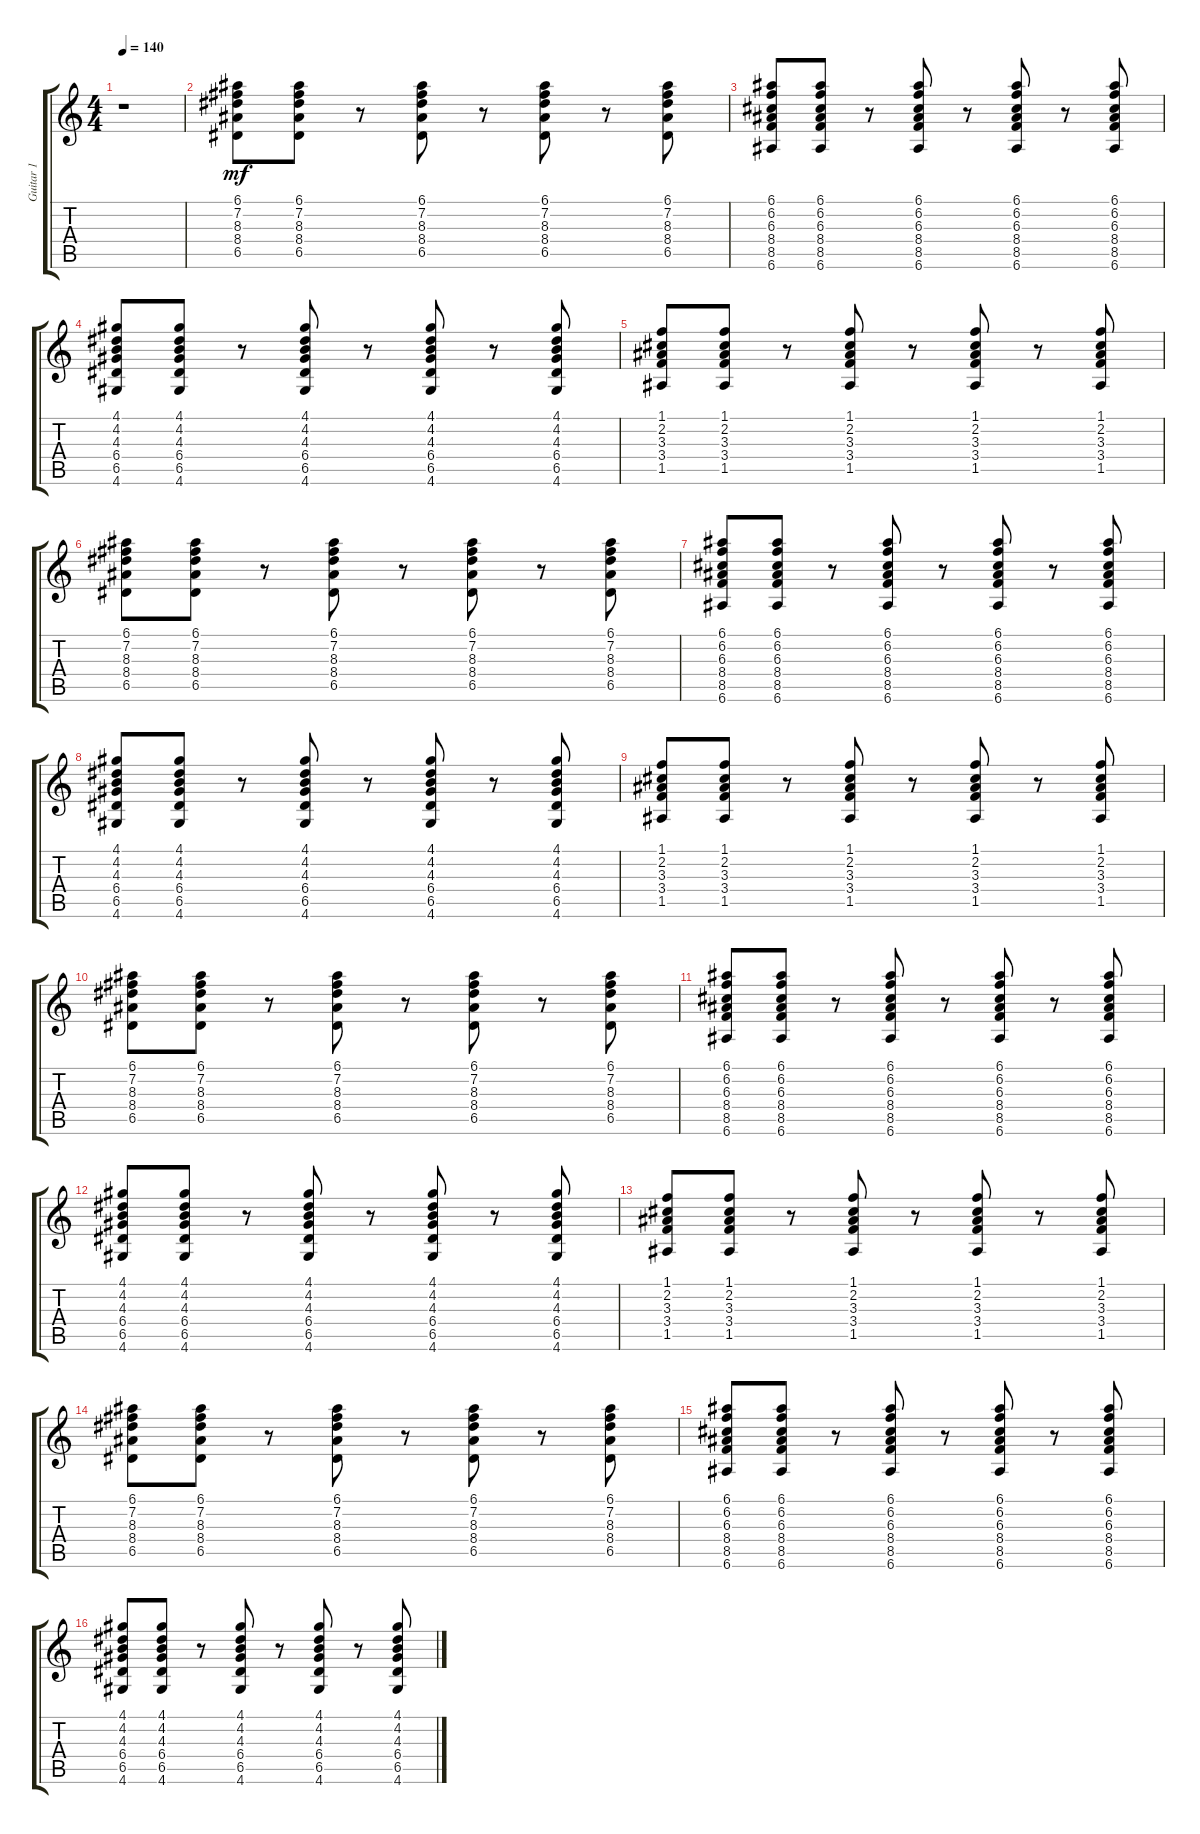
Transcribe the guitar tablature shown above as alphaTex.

\track ("Guitar 1" "Guitar 1") {instrument acousticguitarnylon}
\staff {score tabs}
\tuning (E4 B3 G3 D3 A2 E2) {hide}
\ts (4 4)
\tempo 140
\clef g2
\ks c
r.1{dy mp} |
(6.1 7.2 8.3 8.4 6.5).8{dy mf instrument acousticguitarsteel} (6.1 7.2 8.3 8.4 6.5).8 r.8 (6.1 7.2 8.3 8.4 6.5).8 r.8 (6.1 7.2 8.3 8.4 6.5).8 r.8 (6.1 7.2 8.3 8.4 6.5).8 |
(6.1 6.2 6.3 8.4 8.5 6.6).8 (6.1 6.2 6.3 8.4 8.5 6.6).8 r.8 (6.1 6.2 6.3 8.4 8.5 6.6).8 r.8 (6.1 6.2 6.3 8.4 8.5 6.6).8 r.8 (6.1 6.2 6.3 8.4 8.5 6.6).8 |
(4.1 4.2 4.3 6.4 6.5 4.6).8 (4.1 4.2 4.3 6.4 6.5 4.6).8 r.8 (4.1 4.2 4.3 6.4 6.5 4.6).8 r.8 (4.1 4.2 4.3 6.4 6.5 4.6).8 r.8 (4.1 4.2 4.3 6.4 6.5 4.6).8 |
(1.1 2.2 3.3 3.4 1.5).8 (1.1 2.2 3.3 3.4 1.5).8 r.8 (1.1 2.2 3.3 3.4 1.5).8 r.8 (1.1 2.2 3.3 3.4 1.5).8 r.8 (1.1 2.2 3.3 3.4 1.5).8 |
(6.1 7.2 8.3 8.4 6.5).8 (6.1 7.2 8.3 8.4 6.5).8 r.8 (6.1 7.2 8.3 8.4 6.5).8 r.8 (6.1 7.2 8.3 8.4 6.5).8 r.8 (6.1 7.2 8.3 8.4 6.5).8 |
(6.1 6.2 6.3 8.4 8.5 6.6).8 (6.1 6.2 6.3 8.4 8.5 6.6).8 r.8 (6.1 6.2 6.3 8.4 8.5 6.6).8 r.8 (6.1 6.2 6.3 8.4 8.5 6.6).8 r.8 (6.1 6.2 6.3 8.4 8.5 6.6).8 |
(4.1 4.2 4.3 6.4 6.5 4.6).8 (4.1 4.2 4.3 6.4 6.5 4.6).8 r.8 (4.1 4.2 4.3 6.4 6.5 4.6).8 r.8 (4.1 4.2 4.3 6.4 6.5 4.6).8 r.8 (4.1 4.2 4.3 6.4 6.5 4.6).8 |
(1.1 2.2 3.3 3.4 1.5).8 (1.1 2.2 3.3 3.4 1.5).8 r.8 (1.1 2.2 3.3 3.4 1.5).8 r.8 (1.1 2.2 3.3 3.4 1.5).8 r.8 (1.1 2.2 3.3 3.4 1.5).8 |
(6.1 7.2 8.3 8.4 6.5).8 (6.1 7.2 8.3 8.4 6.5).8 r.8 (6.1 7.2 8.3 8.4 6.5).8 r.8 (6.1 7.2 8.3 8.4 6.5).8 r.8 (6.1 7.2 8.3 8.4 6.5).8 |
(6.1 6.2 6.3 8.4 8.5 6.6).8 (6.1 6.2 6.3 8.4 8.5 6.6).8 r.8 (6.1 6.2 6.3 8.4 8.5 6.6).8 r.8 (6.1 6.2 6.3 8.4 8.5 6.6).8 r.8 (6.1 6.2 6.3 8.4 8.5 6.6).8 |
(4.1 4.2 4.3 6.4 6.5 4.6).8 (4.1 4.2 4.3 6.4 6.5 4.6).8 r.8 (4.1 4.2 4.3 6.4 6.5 4.6).8 r.8 (4.1 4.2 4.3 6.4 6.5 4.6).8 r.8 (4.1 4.2 4.3 6.4 6.5 4.6).8 |
(1.1 2.2 3.3 3.4 1.5).8 (1.1 2.2 3.3 3.4 1.5).8 r.8 (1.1 2.2 3.3 3.4 1.5).8 r.8 (1.1 2.2 3.3 3.4 1.5).8 r.8 (1.1 2.2 3.3 3.4 1.5).8 |
(6.1 7.2 8.3 8.4 6.5).8 (6.1 7.2 8.3 8.4 6.5).8 r.8 (6.1 7.2 8.3 8.4 6.5).8 r.8 (6.1 7.2 8.3 8.4 6.5).8 r.8 (6.1 7.2 8.3 8.4 6.5).8 |
(6.1 6.2 6.3 8.4 8.5 6.6).8 (6.1 6.2 6.3 8.4 8.5 6.6).8 r.8 (6.1 6.2 6.3 8.4 8.5 6.6).8 r.8 (6.1 6.2 6.3 8.4 8.5 6.6).8 r.8 (6.1 6.2 6.3 8.4 8.5 6.6).8 |
(4.1 4.2 4.3 6.4 6.5 4.6).8 (4.1 4.2 4.3 6.4 6.5 4.6).8 r.8 (4.1 4.2 4.3 6.4 6.5 4.6).8 r.8 (4.1 4.2 4.3 6.4 6.5 4.6).8 r.8 (4.1 4.2 4.3 6.4 6.5 4.6).8
